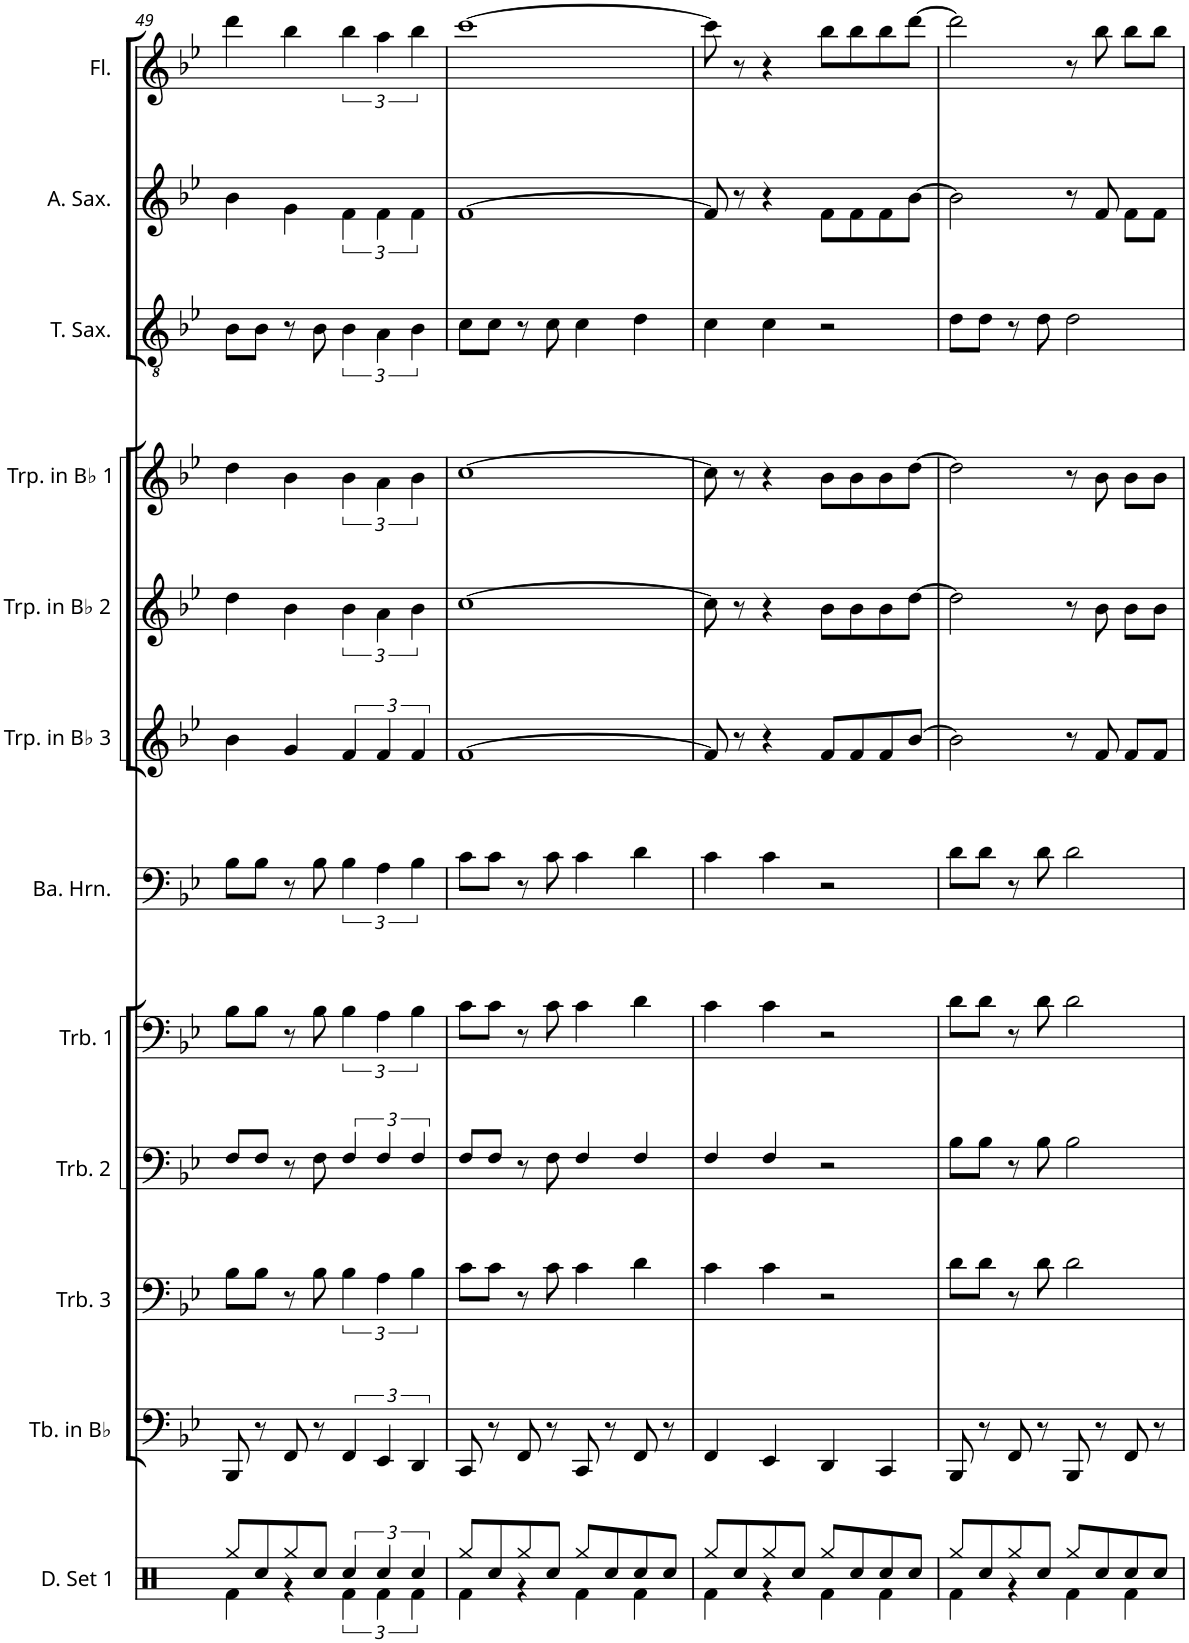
**kern	**kern	**kern	**kern	**kern	**kern	**kern	**kern	**kern	**kern	**kern	**kern
*part12	*part11	*part10	*part9	*part8	*part7	*part6	*part5	*part4	*part3	*part2	*part1
*staff12	*staff11	*staff10	*staff9	*staff8	*staff7	*staff6	*staff5	*staff4	*staff3	*staff2	*staff1
*I"Drumset 1	*I"Tuba in Bb	*I"Trombone 3	*I"Trombone 2	*I"Trombone 1	*I"Bariton-hoorn	*I"Trompet in Bb 3	*I"Trompet in Bb 2	*I"Trompet in Bb 1	*I"Tenor-saxofoon	*I"Alt-saxofoon	*I"Dwarsfluit
*I'D. Set 1	*I'Tb. in Bb	*I'Trb. 3	*I'Trb. 2	*I'Trb. 1	*I'Ba. Hrn.	*I'Trp. in Bb 3	*I'Trp. in Bb 2	*I'Trp. in Bb 1	*I'T. Sax.	*I'A. Sax.	*
!!LO:PB:g=z
*clefX	*clefF4	*clefF4	*clefF4	*clefF4	*clefF4	*clefG2	*clefG2	*clefG2	*clefGv2	*clefG2	*clefG2
*	*	*	*	*	*Trd4c7	*Trd1c2	*Trd1c2	*Trd1c2	*Trd8c14	*Trd5c9	*
*k[]	*k[b-e-]	*k[b-e-]	*k[b-e-]	*k[b-e-]	*k[b-e-]	*k[b-e-]	*k[b-e-]	*k[b-e-]	*k[b-e-]	*k[b-e-]	*k[b-e-]
*M4/4	*M4/4	*M4/4	*M4/4	*M4/4	*M4/4	*M4/4	*M4/4	*M4/4	*M4/4	*M4/4	*M4/4
=49	=49	=49	=49	=49	=49	=49	=49	=49	=49	=49	=49
*^	*	*	*	*	*	*	*	*	*	*	*
8Rgg/L	4Rf\	8BBB-/	8B-\L	8F/L	8B-\L	8B-\L	4b-\	4dd\	4dd\	8B-\L	4b-\	4ddd\
8Rcc/	.	8r	8B-\J	8F/J	8B-\J	8B-\J	.	.	.	8B-\J	.	.
8Rgg/	4r	8FF/	8r	8r	8r	8r	4g/	4b-\	4b-\	8r	4g\	4bb-\
8Rcc/J	.	8r	8B-\	8F\	8B-\	8B-\	.	.	.	8B-\	.	.
6Rcc/	6Rf\	6FF/	6B-\	6F/	6B-\	6B-\	6f/	6b-\	6b-\	6B-\	6f\	6bb-\
6Rcc/	6Rf\	6EE-/	6A\	6F/	6A\	6A\	6f/	6a\	6a\	6A\	6f\	6aa\
6Rcc/	6Rf\	6DD/	6B-\	6F/	6B-\	6B-\	6f/	6b-\	6b-\	6B-\	6f\	6bb-\
=50	=50	=50	=50	=50	=50	=50	=50	=50	=50	=50	=50	=50
8Rgg/L	4Rf\	8CC/	8c\L	8F/L	8c\L	8c\L	[>1f	[1cc	[1cc	8c\L	[1f	[1ccc
8Rcc/	.	8r	8c\J	8F/J	8c\J	8c\J	.	.	.	8c\J	.	.
8Rgg/	4r	8FF/	8r	8r	8r	8r	.	.	.	8r	.	.
8Rcc/J	.	8r	8c\	8F\	8c\	8c\	.	.	.	8c\	.	.
8Rgg/L	4Rf\	8CC/	4c\	4F/	4c\	4c\	.	.	.	4c\	.	.
8Rcc/	.	8r	.	.	.	.	.	.	.	.	.	.
8Rcc/	4Rf\	8FF/	4d\	4F/	4d\	4d\	.	.	.	4d\	.	.
8Rcc/J	.	8r	.	.	.	.	.	.	.	.	.	.
=51	=51	=51	=51	=51	=51	=51	=51	=51	=51	=51	=51	=51
8Rgg/L	4Rf\	4FF/	4c\	4F/	4c\	4c\	8f/]	8cc\]	8cc\]	4c\	8f/]	8ccc\]
8Rcc/	.	.	.	.	.	.	8r	8r	8r	.	8r	8r
8Rgg/	4r	4EE-/	4c\	4F/	4c\	4c\	4r	4r	4r	4c\	4r	4r
8Rcc/J	.	.	.	.	.	.	.	.	.	.	.	.
8Rgg/L	4Rf\	4DD/	2r	2r	2r	2r	8f/L	8b-\L	8b-\L	2r	8f\L	8bb-\L
8Rcc/	.	.	.	.	.	.	8f/	8b-\	8b-\	.	8f\	8bb-\
8Rcc/	4Rf\	4CC/	.	.	.	.	8f/	8b-\	8b-\	.	8f\	8bb-\
8Rcc/J	.	.	.	.	.	.	[8b-/J	[8dd\J	[8dd\J	.	[8b-\J	[8ddd\J
=52	=52	=52	=52	=52	=52	=52	=52	=52	=52	=52	=52	=52
8Rgg/L	4Rf\	8BBB-/	8d\L	8B-\L	8d\L	8d\L	2b-\]	2dd\]	2dd\]	8d\L	2b-\]	2ddd\]
8Rcc/	.	8r	8d\J	8B-\J	8d\J	8d\J	.	.	.	8d\J	.	.
8Rgg/	4r	8FF/	8r	8r	8r	8r	.	.	.	8r	.	.
8Rcc/J	.	8r	8d\	8B-\	8d\	8d\	.	.	.	8d\	.	.
8Rgg/L	4Rf\	8BBB-/	2d\	2B-\	2d\	2d\	8r	8r	8r	2d\	8r	8r
8Rcc/	.	8r	.	.	.	.	8f/	8b-\	8b-\	.	8f/	8bb-\
8Rcc/	4Rf\	8FF/	.	.	.	.	8f/L	8b-\L	8b-\L	.	8f\L	8bb-\L
8Rcc/J	.	8r	.	.	.	.	8f/J	8b-\J	8b-\J	.	8f\J	8bb-\J
*v	*v	*	*	*	*	*	*	*	*	*	*	*
=	=	=	=	=	=	=	=	=	=	=	=
*-	*-	*-	*-	*-	*-	*-	*-	*-	*-	*-	*-
